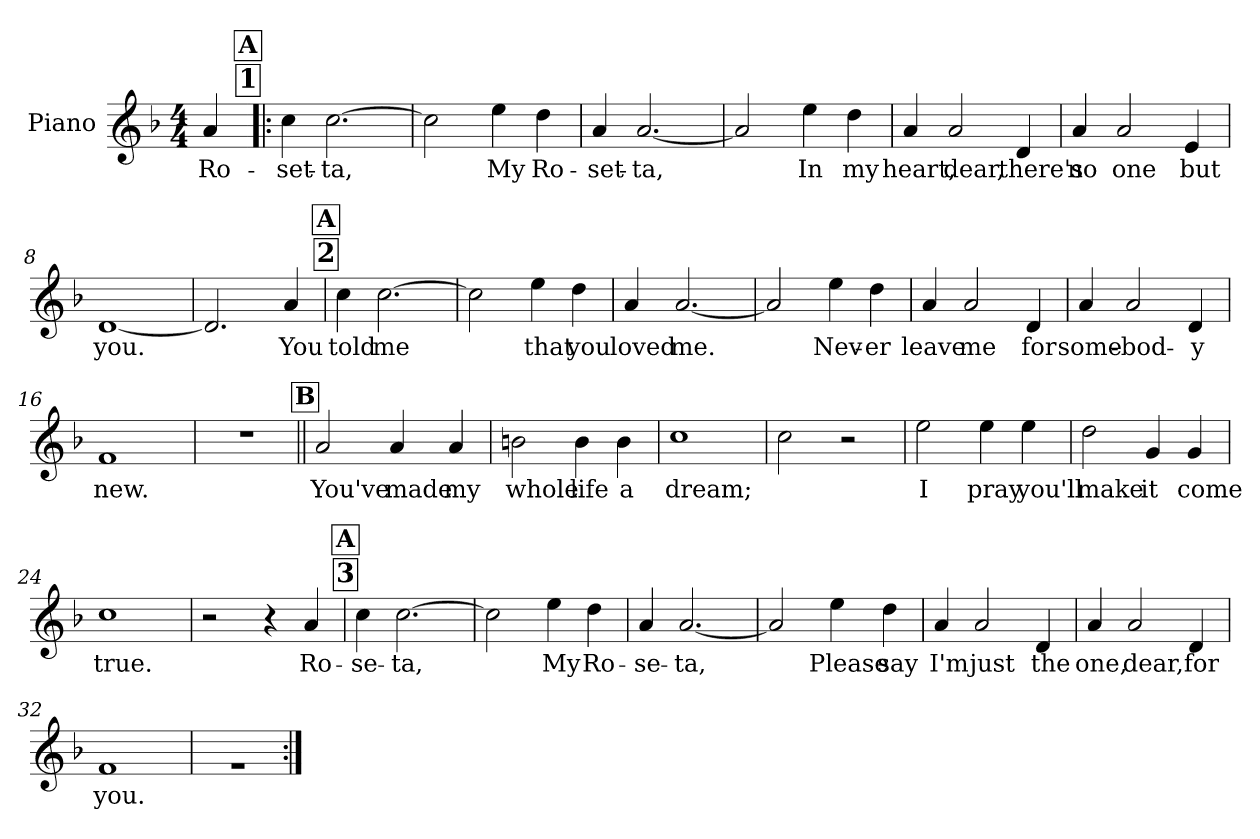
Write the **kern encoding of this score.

**kern	**text
*part1	*part1
*staff1	*staff1
*I"Piano	*
*I'Pno.	*
*clefG2	*
*k[b-]	*
*M4/4	*
=1	=1
!	!LO:LY:b
4a/	Ro-
!!LO:REH:place=s1:a:t=1
!!LO:REH:place=s1:a:fs=20:t=A
=2!|:	=2!|:
!	!LO:LY:b
4cc\	-set-
!	!LO:LY:b
[2.cc\	-ta,
=3	=3
2cc\]	.
!	!LO:LY:b
4ee\	My
!	!LO:LY:b
4dd\	Ro-
=4	=4
!	!LO:LY:b
4a/	-set-
!	!LO:LY:b
[2.a/	-ta,
=5	=5
2a/]	.
!	!LO:LY:b
4ee\	In
!	!LO:LY:b
4dd\	my
!!LO:LB:g=z
=6	=6
!	!LO:LY:b
4a/	heart,
!	!LO:LY:b
2a/	dear,
!	!LO:LY:b
4d/	there's
=7	=7
!	!LO:LY:b
4a/	no
!	!LO:LY:b
2a/	one
!	!LO:LY:b
4e/	but
=8	=8
!	!LO:LY:b
[1d	you.
=9	=9
2.d/]	.
!	!LO:LY:b
4a/	You
!!LO:LB:g=z
!!LO:REH:place=s1:a:t=2
!!LO:REH:place=s1:a:fs=20:t=A
=10	=10
!	!LO:LY:b
4cc\	told
!	!LO:LY:b
[2.cc\	me
=11	=11
2cc\]	.
!	!LO:LY:b
4ee\	that
!	!LO:LY:b
4dd\	you
=12	=12
!	!LO:LY:b
4a/	loved
!	!LO:LY:b
[2.a/	me.
=13	=13
2a/]	.
!	!LO:LY:b
4ee\	Nev-
!	!LO:LY:b
4dd\	-er
!!LO:LB:g=z
=14	=14
!	!LO:LY:b
4a/	leave
!	!LO:LY:b
2a/	me
!	!LO:LY:b
4d/	for
=15	=15
!	!LO:LY:b
4a/	some-
!	!LO:LY:b
2a/	-bod-
!	!LO:LY:b
4d/	-y
=16	=16
!	!LO:LY:b
1f	new.
=17	=17
1r	.
!!LO:LB:g=z
!!LO:REH:place=s1:a:fs=20:t=B
=18||	=18||
!	!LO:LY:b
2a/	You've
!	!LO:LY:b
4a/	made
!	!LO:LY:b
4a/	my
=19	=19
!	!LO:LY:b
2bn\	whole
!	!LO:LY:b
4b\	life
!	!LO:LY:b
4b\	a
=20	=20
!	!LO:LY:b
1cc	dream;
=21	=21
2cc\	.
2r	.
!!LO:LB:g=z
=22	=22
!	!LO:LY:b
2ee\	I
!	!LO:LY:b
4ee\	pray
!	!LO:LY:b
4ee\	you'll
=23	=23
!	!LO:LY:b
2dd\	make
!	!LO:LY:b
4g/	it
!	!LO:LY:b
4g/	come
=24	=24
!	!LO:LY:b
1cc	true.
=25	=25
2r	.
4r	.
!	!LO:LY:b
4a/	Ro-
!!LO:LB:g=z
!!LO:REH:place=s1:a:t=3
!!LO:REH:place=s1:a:fs=20:t=A
=26	=26
!	!LO:LY:b
4cc\	-se-
!	!LO:LY:b
[2.cc\	-ta,
=27	=27
2cc\]	.
!	!LO:LY:b
4ee\	My
!	!LO:LY:b
4dd\	Ro-
=28	=28
!	!LO:LY:b
4a/	-se-
!	!LO:LY:b
[2.a/	-ta,
=29	=29
2a/]	.
!	!LO:LY:b
4ee\	Please
!	!LO:LY:b
4dd\	say
!!LO:LB:g=z
=30	=30
!	!LO:LY:b
4a/	I'm
!	!LO:LY:b
2a/	just
!	!LO:LY:b
4d/	the
=31	=31
!	!LO:LY:b
4a/	one,
!	!LO:LY:b
2a/	dear,
!	!LO:LY:b
4d/	for
=32	=32
!	!LO:LY:b
1f	you.
=33	=33
1rg	.
=:|!	=:|!
*-	*-
